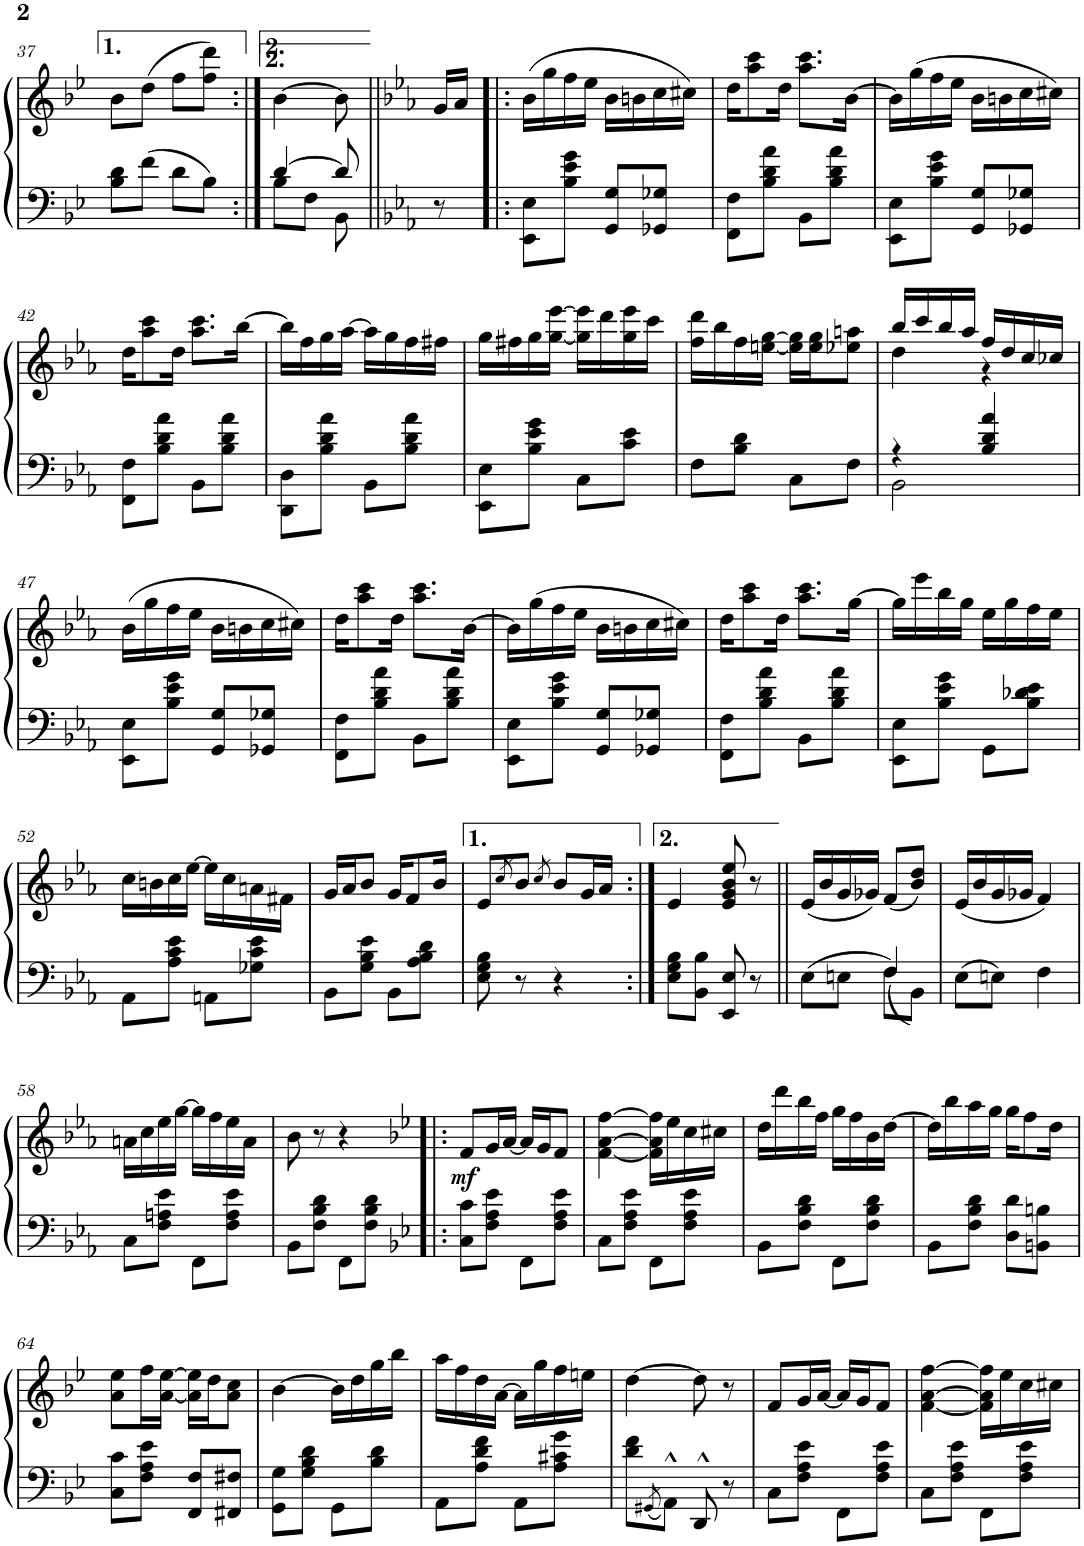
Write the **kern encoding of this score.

**kern	**kern	**dynam
*part1	*part1	*part1
*staff2	*staff1	*staff1/2
*I"Piano	*	*
*I'Pno.	*	*
!!LO:PB:g=z
*clefF4	*clefG2	*
*k[b-e-]	*k[b-e-]	*
*M2/4	*M2/4	*
=37	=37	=37
8B-\ 8d\L	8b-\L	.
8f\J	(8dd\J	.
8d\L	8ff\L	.
8B-\J	8ff\ 8ddd\J)	.
=38:|!	=38:|!	=38:|!
*^	*	*
[4d/	8B-\L	[4b-\	.
.	8F\J	.	.
8d/]	8BB-\	8b-\]	.
*v	*v	*	*
=38X1||	=38X1||	=38X1||
*k[b-e-a-]	*k[b-e-a-]	*
8r	16g/LL	.
.	16a-/JJ	.
=39!|:	=39!|:	=39!|:
8EE-\ 8E-\L	(16b-\LL	.
.	16gg\	.
8B-\ 8e-\ 8g\J	16ff\	.
.	16ee-\JJ	.
8GG/ 8G/L	16b-\LL	.
.	16bn\	.
8GG-X/ 8G-X/J	16cc\	.
.	16cc#X\JJ)	.
=40	=40	=40
8FF\ 8F\L	16dd\KL	.
.	8aa-\ 8ccc\	.
8B-\ 8d\ 8a-\J	.	.
.	16dd\Jk	.
8BB-\L	8.aa-\ 8.ccc\L	.
8B-\ 8d\ 8a-\J	.	.
.	[16b-\Jk	.
=41	=41	=41
8EE-\ 8E-\L	16b-\LL]	.
.	(16gg\	.
8B-\ 8e-\ 8g\J	16ff\	.
.	16ee-\JJ	.
8GG/ 8G/L	16b-\LL	.
.	16bn\	.
8GG-X/ 8G-X/J	16cc\	.
.	16cc#X\JJ)	.
!!LO:LB:g=z
=42	=42	=42
8FF\ 8F\L	16dd\KL	.
.	8aa-\ 8ccc\	.
8B-\ 8d\ 8a-\J	.	.
.	16dd\Jk	.
8BB-\L	8.aa-\ 8.ccc\L	.
8B-\ 8d\ 8a-\J	.	.
.	[16bb-\Jk	.
=43	=43	=43
8DD\ 8D\L	16bb-\LL]	.
.	16ff\	.
8B-\ 8d\ 8a-\J	16gg\	.
.	[16aa-\JJ	.
8BB-\L	16aa-\LL]	.
.	16gg\	.
8B-\ 8d\ 8a-\J	16ff\	.
.	16ff#X\JJ	.
=44	=44	=44
8EE-\ 8E-\L	16gg\LL	.
.	16ff#X\	.
8B-\ 8e-\ 8g\J	16gg\	.
.	[16gg\ [16eee-\JJ	.
8C\L	16gg\] 16eee-\]LL	.
.	16ddd\	.
8c\ 8e-\J	16gg\ 16eee-\	.
.	16ccc\JJ	.
=45	=45	=45
8F\L	16ff\ 16ddd\LL	.
.	16bb-\	.
8B-\ 8d\J	16ff\	.
.	[16een\ [16gg\JJ	.
8C\L	16ee\] 16gg\]LL	.
.	16ee\ 16gg\J	.
8F\J	8ee-X\ 8aan\J	.
=46	=46	=46
*^	*^	*
4r	2BB-\	16bb-/LL	4dd\	.
.	.	16ccc/	.	.
.	.	16bb-/	.	.
.	.	16aa-/JJ	.	.
4B-/ 4d/ 4a-/	.	16ff/LL	4r	.
.	.	16dd/	.	.
.	.	16cc/	.	.
.	.	16cc-X/JJ	.	.
*v	*v	*	*	*
*	*v	*v	*
!!LO:LB:g=z
=47	=47	=47
8EE-\ 8E-\L	(16b-\LL	.
.	16gg\	.
8B-\ 8e-\ 8g\J	16ff\	.
.	16ee-\JJ	.
8GG/ 8G/L	16b-\LL	.
.	16bn\	.
8GG-X/ 8G-X/J	16cc\	.
.	16cc#X\JJ)	.
=48	=48	=48
8FF\ 8F\L	16dd\KL	.
.	8aa-\ 8ccc\	.
8B-\ 8d\ 8a-\J	.	.
.	16dd\Jk	.
8BB-\L	8.aa-\ 8.ccc\L	.
8B-\ 8d\ 8a-\J	.	.
.	[16b-\Jk	.
=49	=49	=49
8EE-\ 8E-\L	16b-\LL]	.
.	(16gg\	.
8B-\ 8e-\ 8g\J	16ff\	.
.	16ee-\JJ	.
8GG/ 8G/L	16b-\LL	.
.	16bn\	.
8GG-X/ 8G-X/J	16cc\	.
.	16cc#X\JJ)	.
=50	=50	=50
8FF\ 8F\L	16dd\KL	.
.	8aa-\ 8ccc\	.
8B-\ 8d\ 8a-\J	.	.
.	16dd\Jk	.
8BB-\L	8.aa-\ 8.ccc\L	.
8B-\ 8d\ 8a-\J	.	.
.	[16gg\Jk	.
=51	=51	=51
8EE-\ 8E-\L	16gg\LL]	.
.	16eee-\	.
8B-\ 8e-\ 8g\J	16bb-\	.
.	16gg\JJ	.
8GG\L	16ee-\LL	.
.	16gg\	.
8B-\ 8d-X\ 8e-\J	16ff\	.
.	16ee-\JJ	.
!!LO:LB:g=z
=52	=52	=52
8AA-\L	16cc\LL	.
.	16bn\	.
8A-\ 8c\ 8e-\J	16cc\	.
.	[16ee-\JJ	.
8AAn\L	16ee-\LL]	.
.	16cc\	.
8G-X\ 8c\ 8e-\J	16an\	.
.	16f#X\JJ	.
=53	=53	=53
8BB-\L	16g/LL	.
.	16a-/J	.
8G\ 8B-\ 8e-\J	8b-/J	.
8BB-\L	16g/KL	.
.	8f/	.
8A-\ 8B-\ 8d\J	.	.
.	16b-/Jk	.
=54	=54	=54
8E-\ 8G\ 8B-\	8e-/L	.
.	8qcc/	.
8r	8b-/J	.
.	8qcc/	.
4r	8b-/L	.
.	16g/L	.
.	16a-/JJ	.
=55:|!	=55:|!	=55:|!
8E-\ 8G\ 8B-\L	4e-/	.
8BB-\ 8B-\J	.	.
8EE-/ 8E-/	8e-/ 8g/ 8b-/ 8ee-/	.
8r	8r	.
=56||	=56||	=56||
*^	*	*
4ryy	(>8E-\L	(16e-/LL	.
.	.	16b-/	.
.	8En\J	16g/	.
.	.	16g-X/JJ)	.
4F/	8F\L	(8f/L	.
.	8BB-\J	8b-/ 8dd/J)	.
*v	*v	*	*
=57	=57	=57
8E-\L	16e-/LL	.
.	16b-/	.
8En\J	16g/	.
.	16g-X/JJ	.
4F\	4f/)	.
!!LO:LB:g=z
=58	=58	=58
8C\L	16an\LL	.
.	16cc\	.
8F\ 8An\ 8e-\J	16ee-\	.
.	[16gg\JJ	.
8FF\L	16gg\LL]	.
.	16ff\	.
8F\ 8A\ 8e-\J	16ee-\	.
.	16a\JJ	.
=59	=59	=59
8BB-\L	8b-\	.
8F\ 8B-\ 8d\J	8r	.
8FF\L	4r	.
8F\ 8B-\ 8d\J	.	.
=60!|:	=60!|:	=60!|:
*k[b-e-]	*k[b-e-]	*
!	!	!LO:DY:b
8C\ 8c\L	8f/L	mf
8F\ 8A\ 8e-\J	16g/L	.
.	[16a/JJ	.
8FF\L	16a/LL]	.
.	16g/J	.
8F\ 8A\ 8e-\J	8f/J	.
=61	=61	=61
8C\L	[4f\ [4a\ [4ff\	.
8F\ 8A\ 8e-\J	.	.
8FF\L	16f\] 16a\] 16ff\]LL	.
.	16ee-\	.
8F\ 8A\ 8e-\J	16cc\	.
.	16cc#X\JJ	.
=62	=62	=62
8BB-\L	16dd\LL	.
.	16ddd\	.
8F\ 8B-\ 8d\J	16bb-\	.
.	16ff\JJ	.
8FF\L	16gg\LL	.
.	16ff\	.
8F\ 8B-\ 8d\J	16b-\	.
.	[16dd\JJ	.
=63	=63	=63
8BB-\L	16dd\LL]	.
.	16bb-\	.
8F\ 8B-\ 8d\J	16aa\	.
.	16gg\JJ	.
8D\ 8d\L	16gg\KL	.
.	8ff\	.
8BBn\ 8Bn\J	.	.
.	16dd\Jk	.
!!LO:LB:g=z
=64	=64	=64
8C\ 8c\L	8a\ 8ee-\L	.
8F\ 8A\ 8e-\J	16ff\L	.
.	[16a\ [16ee-\JJ	.
8FF/ 8F/L	16a\] 16ee-\]LL	.
.	16dd\J	.
8FF#X/ 8F#X/J	8a\ 8cc\J	.
=65	=65	=65
8GG\ 8G\L	[4b-\	.
8G\ 8B-\ 8d\J	.	.
8GG\L	16b-\LL]	.
.	16dd\	.
8B-\ 8d\J	16gg\	.
.	16bb-\JJ	.
=66	=66	=66
8AA\L	16aa\LL	.
.	16ff\	.
8A\ 8d\ 8f\J	16dd\	.
.	[16a\JJ	.
8AA\L	16a\LL]	.
.	16gg\	.
8A\ 8c#X\ 8g\J	16ff\	.
.	16een\JJ	.
=67	=67	=67
8d\ 8f\L	[4dd\	.
8qGG#X/	.	.
8AA^^\J	.	.
8DD^^/	8dd\]	.
8r	8r	.
=68	=68	=68
8C\L	8f/L	.
8F\ 8A\ 8e-\J	16g/L	.
.	[16a/JJ	.
8FF\L	16a/LL]	.
.	16g/J	.
8F\ 8A\ 8e-\J	8f/J	.
=69	=69	=69
8C\L	[4f\ [4a\ [4ff\	.
8F\ 8A\ 8e-\J	.	.
8FF\L	16f\] 16a\] 16ff\]LL	.
.	16ee-\	.
8F\ 8A\ 8e-\J	16cc\	.
.	16cc#X\JJ	.
=	=	=
*-	*-	*-
